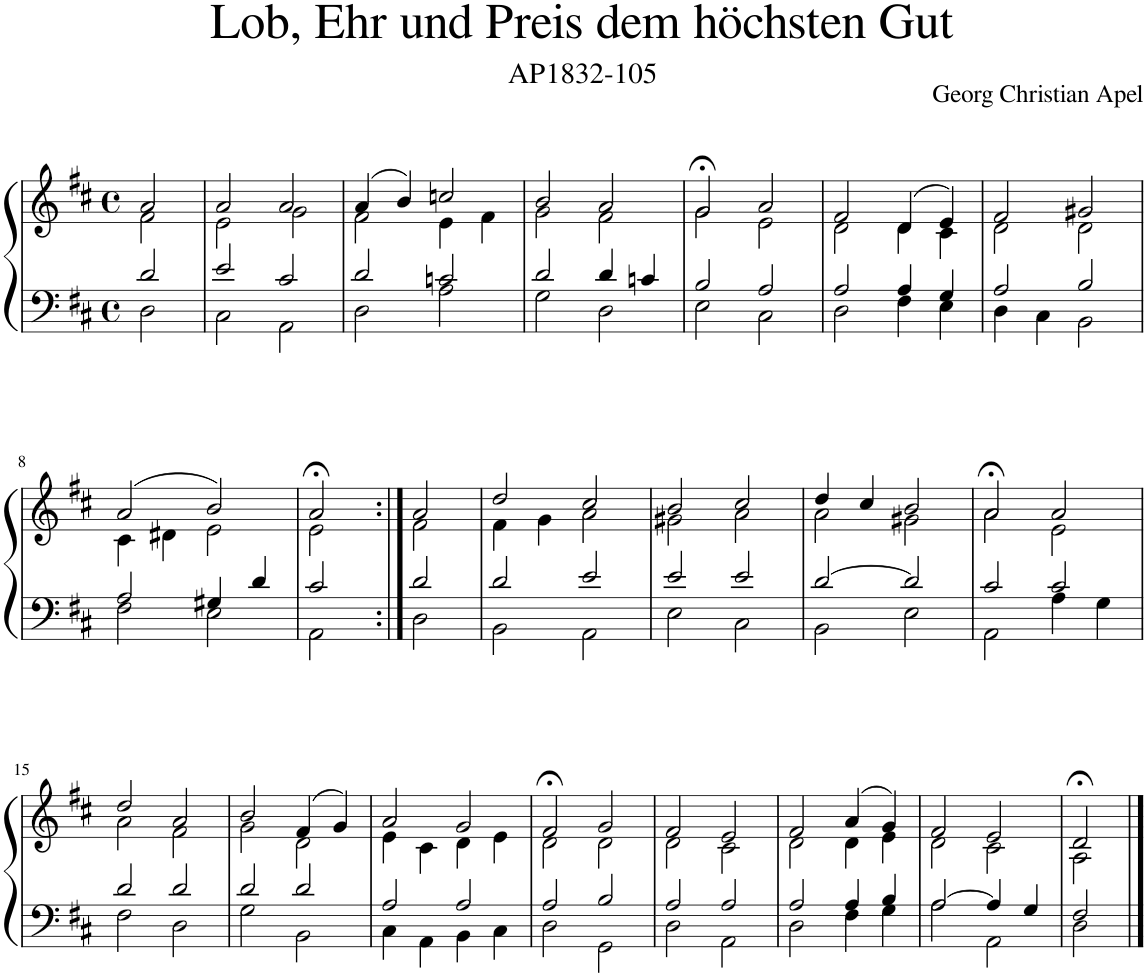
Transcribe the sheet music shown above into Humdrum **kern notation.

**kern	**kern
*part1	*part1
*staff2	*staff1
*I"Piano	*
*I'Pno.	*
*clefF4	*clefG2
*k[f#c#]	*k[f#c#]
*M4/4	*M4/4
*met(c)	*met(c)
=1	=1
*^	*^
2d/	2D\	2a/	2f#\
=2	=2	=2	=2
2e/	2C#\	2a/	2e\
2c#/	2AA\	2a/	2g\
=3	=3	=3	=3
2d/	2D\	(4a/	2f#\
.	.	4b/)	.
2cn/	2A\	2ccn/	4e\
.	.	.	4f#\
=4	=4	=4	=4
2d/	2G\	2b/	2g\
4d/	2D\	2a/	2f#\
4cn/	.	.	.
=5	=5	=5	=5
2B/	2E\	2g;</	2g\
2A/	2C#\	2a/	2e\
=6	=6	=6	=6
2A/	2D\	2f#/	2d\
4A/	4F#\	(4d/	4d\
4G/	4E\	4e/)	4c#\
=7	=7	=7	=7
2A/	4D\	2f#/	2d\
.	4C#\	.	.
2B/	2BB\	2g#X/	2d\
!!LO:LB:g=z	!!
=8	=8	=8	=8
2A/	2F#\	(2a/	4c#\
.	.	.	4d#X\
4G#X/	2E\	2b/)	2e\
4d/	.	.	.
=9	=9	=9	=9
2c#/	2AA\	2a;</	2e\
=10:|!	=10:|!	=10:|!	=10:|!
2d/	2D\	2a/	2f#\
=11	=11	=11	=11
2d/	2BB\	2dd/	4f#\
.	.	.	4g\
2e/	2AA\	2cc#/	2a\
=12	=12	=12	=12
2e/	2E\	2b/	2g#X\
2e/	2C#\	2cc#/	2a\
=13	=13	=13	=13
[2d/	2BB\	4dd/	2a\
.	.	4cc#/	.
2d/]	2E\	2b/	2g#X\
=14	=14	=14	=14
2c#/	2AA\	2a;</	2a\
2c#/	4A\	2a/	2e\
.	4G\	.	.
!!LO:LB:g=z	!!
=15	=15	=15	=15
2d/	2F#\	2dd/	2a\
2d/	2D\	2a/	2f#\
=16	=16	=16	=16
2d/	2G\	2b/	2g\
2d/	2BB\	(4f#/	2d\
.	.	4g/)	.
=17	=17	=17	=17
2A/	4C#\	2a/	4e\
.	4AA\	.	4c#\
2A/	4BB\	2g/	4d\
.	4C#\	.	4e\
=18	=18	=18	=18
2A/	2D\	2f#;</	2d\
2B/	2GG\	2g/	2d\
=19	=19	=19	=19
2A/	2D\	2f#/	2d\
2A/	2AA\	2e/	2c#\
=20	=20	=20	=20
2A/	2D\	2f#/	2d\
4A/	4F#\	(4a/	4d\
4B/	4G\	4g/)	4e\
=21	=21	=21	=21
[2A/	2A\	2f#/	2d\
4A/]	2AA\	2e/	2c#\
4G/	.	.	.
=22	=22	=22	=22
2F#/	2D\	2d;</	2A\
*v	*v	*	*
*	*v	*v
==	==
*-	*-
